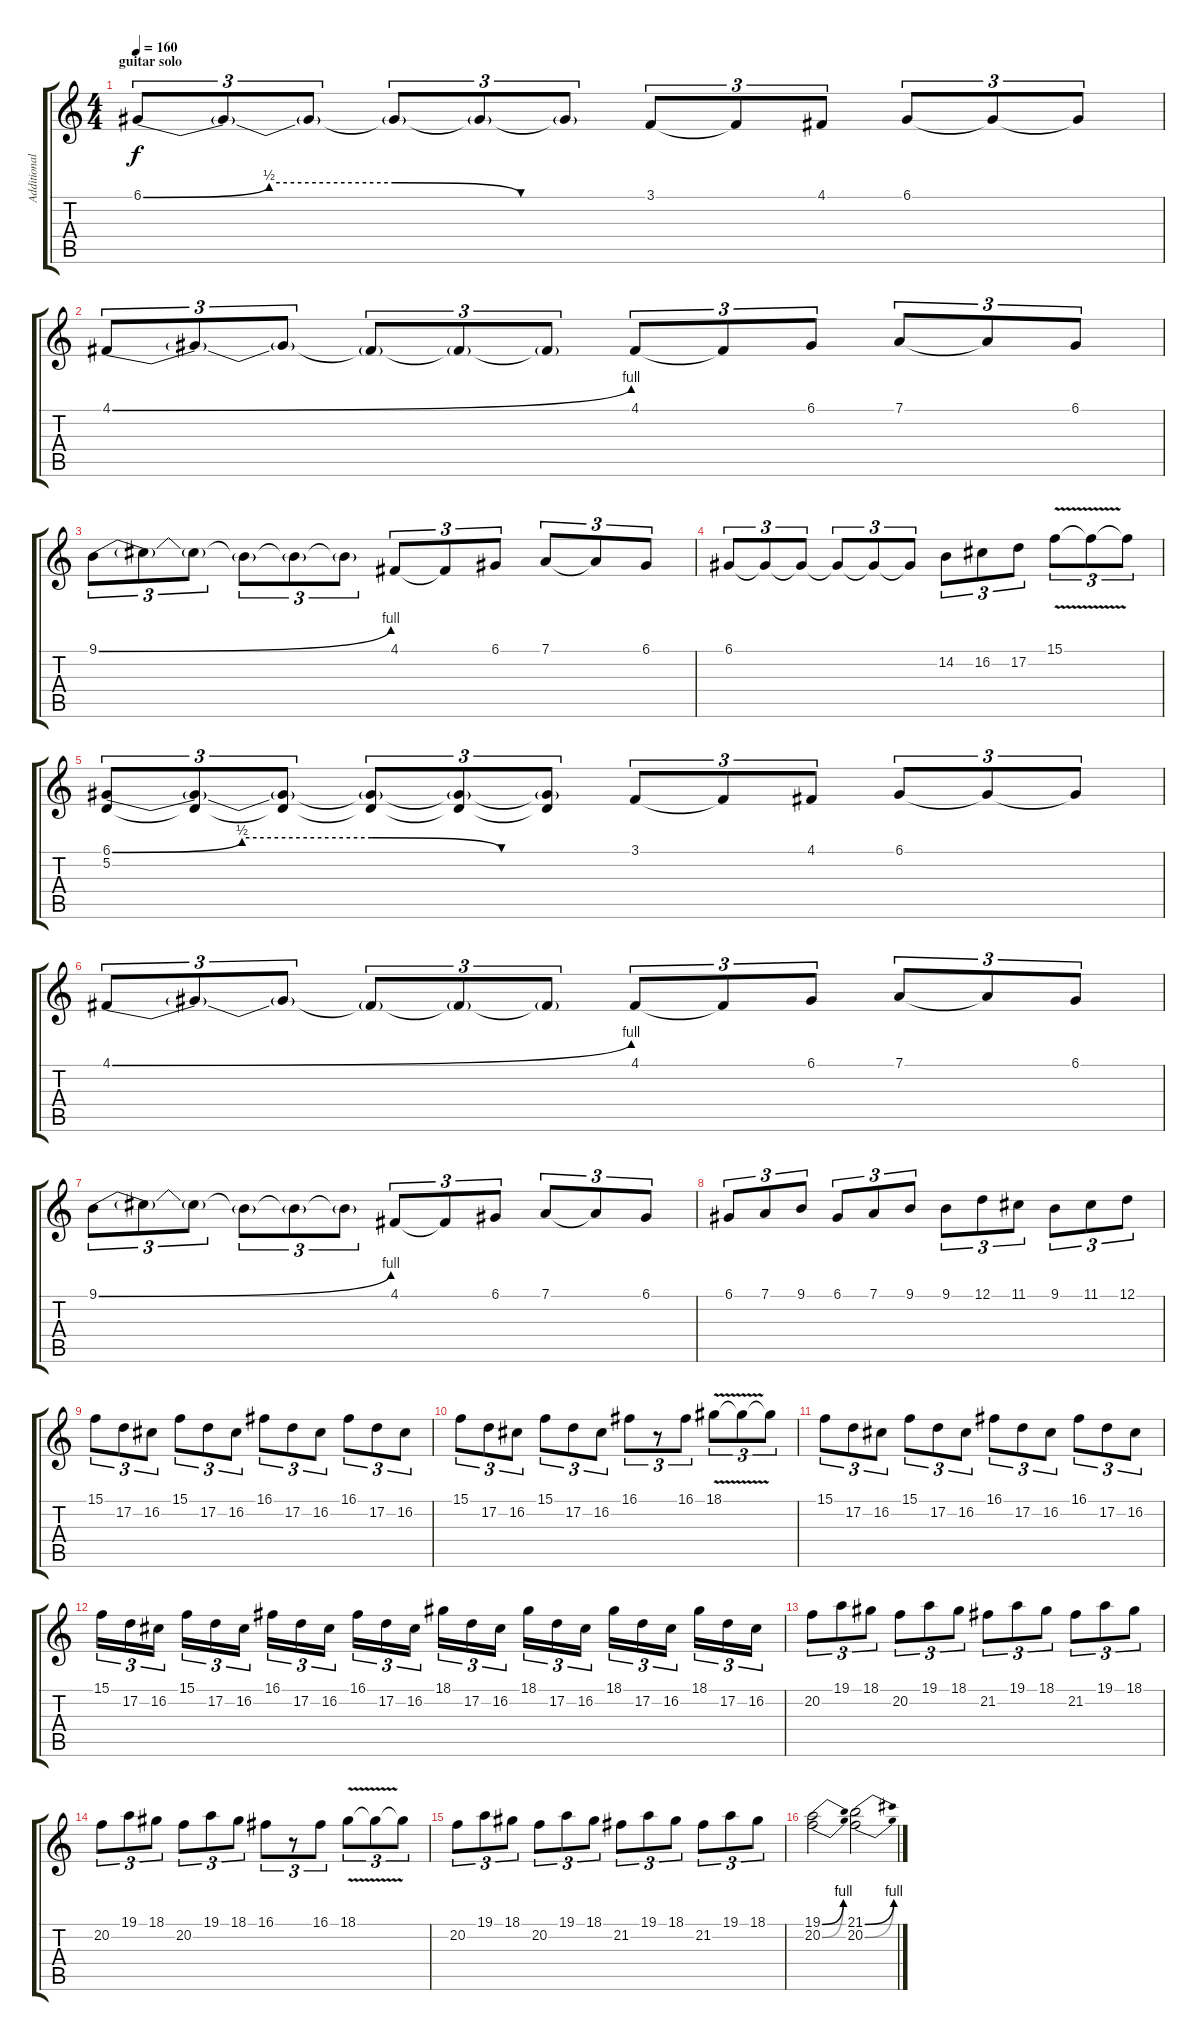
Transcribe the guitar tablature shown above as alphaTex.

\track ("Additional guitar / keys" "Additional") {instrument stringensemble1}
\staff {score tabs}
\tuning (D4 A3 F3 C3 G2 C2) {hide}
\ts (4 4)
\section ("" "guitar solo")
\tempo 160
\clef g2
\ks c
6.1{be (custom 0 0 15 2 30 2 45 0 60 0)}.8{tu (3 2) dy f volume 16 instrument overdrivenguitar} 6.1{t}.8{tu (3 2)} 6.1{t}.8{tu (3 2)} 6.1{t}.8{tu (3 2)} 6.1{t}.8{tu (3 2)} 6.1{t}.8{tu (3 2)} 3.1.8{tu (3 2)} 3.1{t}.8{tu (3 2)} 4.1.8{tu (3 2)} 6.1.8{tu (3 2)} 6.1{t}.8{tu (3 2)} 6.1{t}.8{tu (3 2)} |
4.1{be (bend 0 0 60 4)}.8{tu (3 2)} 4.1{t}.8{tu (3 2)} 4.1{t}.8{tu (3 2)} 4.1{t}.8{tu (3 2)} 4.1{t}.8{tu (3 2)} 4.1{t}.8{tu (3 2)} 4.1.8{tu (3 2)} 4.1{t}.8{tu (3 2)} 6.1.8{tu (3 2)} 7.1.8{tu (3 2)} 7.1{t}.8{tu (3 2)} 6.1.8{tu (3 2)} |
9.1{be (bend 0 0 60 4)}.8{tu (3 2)} 9.1{t}.8{tu (3 2)} 9.1{t}.8{tu (3 2)} 9.1{t}.8{tu (3 2)} 9.1{t}.8{tu (3 2)} 9.1{t}.8{tu (3 2)} 4.1.8{tu (3 2)} 4.1{t}.8{tu (3 2)} 6.1.8{tu (3 2)} 7.1.8{tu (3 2)} 7.1{t}.8{tu (3 2)} 6.1.8{tu (3 2)} |
6.1.8{tu (3 2)} 6.1{t}.8{tu (3 2)} 6.1{t}.8{tu (3 2)} 6.1{t}.8{tu (3 2)} 6.1{t}.8{tu (3 2)} 6.1{t}.8{tu (3 2)} 14.2.8{tu (3 2)} 16.2.8{tu (3 2)} 17.2.8{tu (3 2)} 15.1{v}.8{tu (3 2)} 15.1{t}.8{tu (3 2)} 15.1{t}.8{tu (3 2)} |
(6.1{be (custom 0 0 15 2 30 2 45 0 60 0)} 5.2).8{tu (3 2) volume 16 instrument overdrivenguitar} (6.1{t} 5.2{t}).8{tu (3 2)} (6.1{t} 5.2{t}).8{tu (3 2)} (6.1{t} 5.2{t}).8{tu (3 2)} (6.1{t} 5.2{t}).8{tu (3 2)} (6.1{t} 5.2{t}).8{tu (3 2)} 3.1.8{tu (3 2)} 3.1{t}.8{tu (3 2)} 4.1.8{tu (3 2)} 6.1.8{tu (3 2)} 6.1{t}.8{tu (3 2)} 6.1{t}.8{tu (3 2)} |
4.1{be (bend 0 0 60 4)}.8{tu (3 2)} 4.1{t}.8{tu (3 2)} 4.1{t}.8{tu (3 2)} 4.1{t}.8{tu (3 2)} 4.1{t}.8{tu (3 2)} 4.1{t}.8{tu (3 2)} 4.1.8{tu (3 2)} 4.1{t}.8{tu (3 2)} 6.1.8{tu (3 2)} 7.1.8{tu (3 2)} 7.1{t}.8{tu (3 2)} 6.1.8{tu (3 2)} |
9.1{be (bend 0 0 60 4)}.8{tu (3 2)} 9.1{t}.8{tu (3 2)} 9.1{t}.8{tu (3 2)} 9.1{t}.8{tu (3 2)} 9.1{t}.8{tu (3 2)} 9.1{t}.8{tu (3 2)} 4.1.8{tu (3 2)} 4.1{t}.8{tu (3 2)} 6.1.8{tu (3 2)} 7.1.8{tu (3 2)} 7.1{t}.8{tu (3 2)} 6.1.8{tu (3 2)} |
6.1.8{tu (3 2)} 7.1.8{tu (3 2)} 9.1.8{tu (3 2)} 6.1.8{tu (3 2)} 7.1.8{tu (3 2)} 9.1.8{tu (3 2)} 9.1.8{tu (3 2)} 12.1.8{tu (3 2)} 11.1.8{tu (3 2)} 9.1.8{tu (3 2)} 11.1.8{tu (3 2)} 12.1.8{tu (3 2)} |
15.1.8{tu (3 2) volume 16 instrument overdrivenguitar} 17.2.8{tu (3 2)} 16.2.8{tu (3 2)} 15.1.8{tu (3 2)} 17.2.8{tu (3 2)} 16.2.8{tu (3 2)} 16.1.8{tu (3 2)} 17.2.8{tu (3 2)} 16.2.8{tu (3 2)} 16.1.8{tu (3 2)} 17.2.8{tu (3 2)} 16.2.8{tu (3 2)} |
15.1.8{tu (3 2) volume 16 instrument overdrivenguitar} 17.2.8{tu (3 2)} 16.2.8{tu (3 2)} 15.1.8{tu (3 2)} 17.2.8{tu (3 2)} 16.2.8{tu (3 2)} 16.1.8{tu (3 2)} r.8{tu (3 2)} 16.1.8{tu (3 2)} 18.1{v}.8{tu (3 2)} 18.1{t}.8{tu (3 2)} 18.1{t}.8{tu (3 2)} |
15.1.8{tu (3 2) volume 16 instrument overdrivenguitar} 17.2.8{tu (3 2)} 16.2.8{tu (3 2)} 15.1.8{tu (3 2)} 17.2.8{tu (3 2)} 16.2.8{tu (3 2)} 16.1.8{tu (3 2)} 17.2.8{tu (3 2)} 16.2.8{tu (3 2)} 16.1.8{tu (3 2)} 17.2.8{tu (3 2)} 16.2.8{tu (3 2)} |
15.1.16{tu (3 2) volume 16 instrument overdrivenguitar} 17.2.16{tu (3 2)} 16.2.16{tu (3 2)} 15.1.16{tu (3 2)} 17.2.16{tu (3 2)} 16.2.16{tu (3 2)} 16.1.16{tu (3 2)} 17.2.16{tu (3 2)} 16.2.16{tu (3 2)} 16.1.16{tu (3 2)} 17.2.16{tu (3 2)} 16.2.16{tu (3 2)} 18.1.16{tu (3 2)} 17.2.16{tu (3 2)} 16.2.16{tu (3 2)} 18.1.16{tu (3 2)} 17.2.16{tu (3 2)} 16.2.16{tu (3 2)} 18.1.16{tu (3 2)} 17.2.16{tu (3 2)} 16.2.16{tu (3 2)} 18.1.16{tu (3 2)} 17.2.16{tu (3 2)} 16.2.16{tu (3 2)} |
20.2.8{tu (3 2) volume 16 instrument overdrivenguitar} 19.1.8{tu (3 2)} 18.1.8{tu (3 2)} 20.2.8{tu (3 2)} 19.1.8{tu (3 2)} 18.1.8{tu (3 2)} 21.2.8{tu (3 2)} 19.1.8{tu (3 2)} 18.1.8{tu (3 2)} 21.2.8{tu (3 2)} 19.1.8{tu (3 2)} 18.1.8{tu (3 2)} |
20.2.8{tu (3 2) volume 16 instrument overdrivenguitar} 19.1.8{tu (3 2)} 18.1.8{tu (3 2)} 20.2.8{tu (3 2)} 19.1.8{tu (3 2)} 18.1.8{tu (3 2)} 16.1.8{tu (3 2)} r.8{tu (3 2)} 16.1.8{tu (3 2)} 18.1{v}.8{tu (3 2)} 18.1{t}.8{tu (3 2)} 18.1{t}.8{tu (3 2)} |
20.2.8{tu (3 2) volume 16 instrument overdrivenguitar} 19.1.8{tu (3 2)} 18.1.8{tu (3 2)} 20.2.8{tu (3 2)} 19.1.8{tu (3 2)} 18.1.8{tu (3 2)} 21.2.8{tu (3 2)} 19.1.8{tu (3 2)} 18.1.8{tu (3 2)} 21.2.8{tu (3 2)} 19.1.8{tu (3 2)} 18.1.8{tu (3 2)} |
(19.1{be (bend 0 0 60 4)} 20.2{be (bend 0 0 60 4)}).2{volume 16 instrument overdrivenguitar} (21.1{be (bend 0 0 60 4)} 20.2{be (bend 0 0 60 4)}).2
